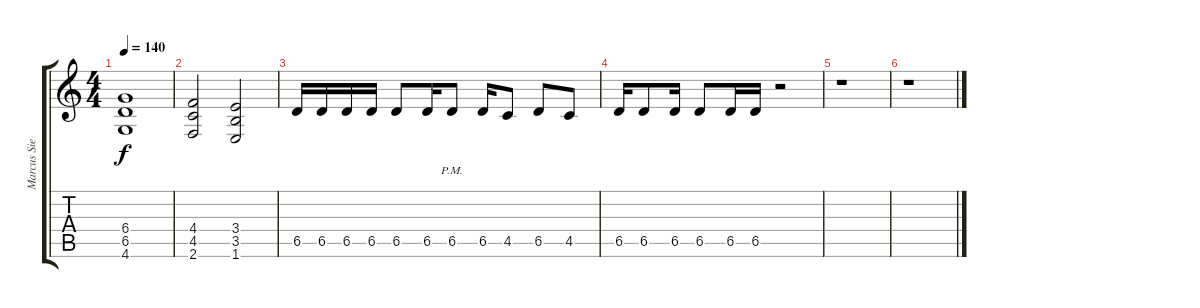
\track ("Marcus Siepen" "Marcus Sie") {instrument distortionguitar}
\staff {score tabs}
\tuning (Eb4 Bb3 Gb3 Db3 Ab2 Eb2) {hide}
\ts (4 4)
\tempo 140
\clef g2
\ks c
(6.4 6.5 4.6).1{dy f} |
(4.4 4.5 2.6).2 (3.4 3.5 1.6).2 |
6.5.16 6.5.16 6.5.16 6.5.16 6.5.8 6.5.16 6.5{pm}.8 6.5.16 4.5.8 6.5.8 4.5.8 |
6.5.16 6.5.8 6.5.16 6.5.8 6.5.16 6.5.16 r.2 |
r.1 |
r.1
